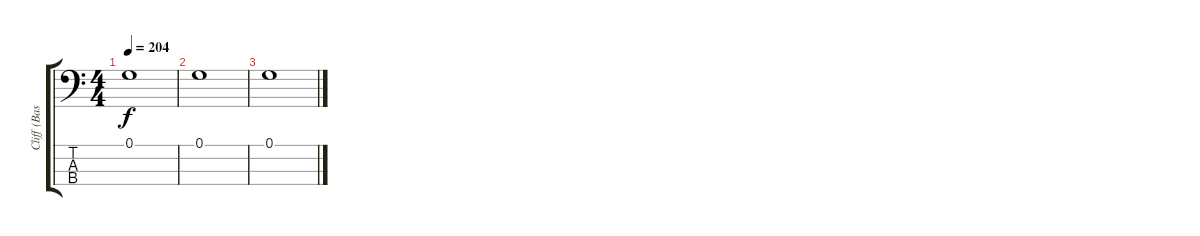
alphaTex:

\track ("Cliff (Bass)" "Cliff (Bas") {instrument electricbassfinger}
\staff {score tabs}
\tuning (G2 D2 A1 E1) {hide}
\ts (4 4)
\tempo 204
\clef f4
\ks c
0.1.1{dy f} |
0.1.1 |
0.1.1
